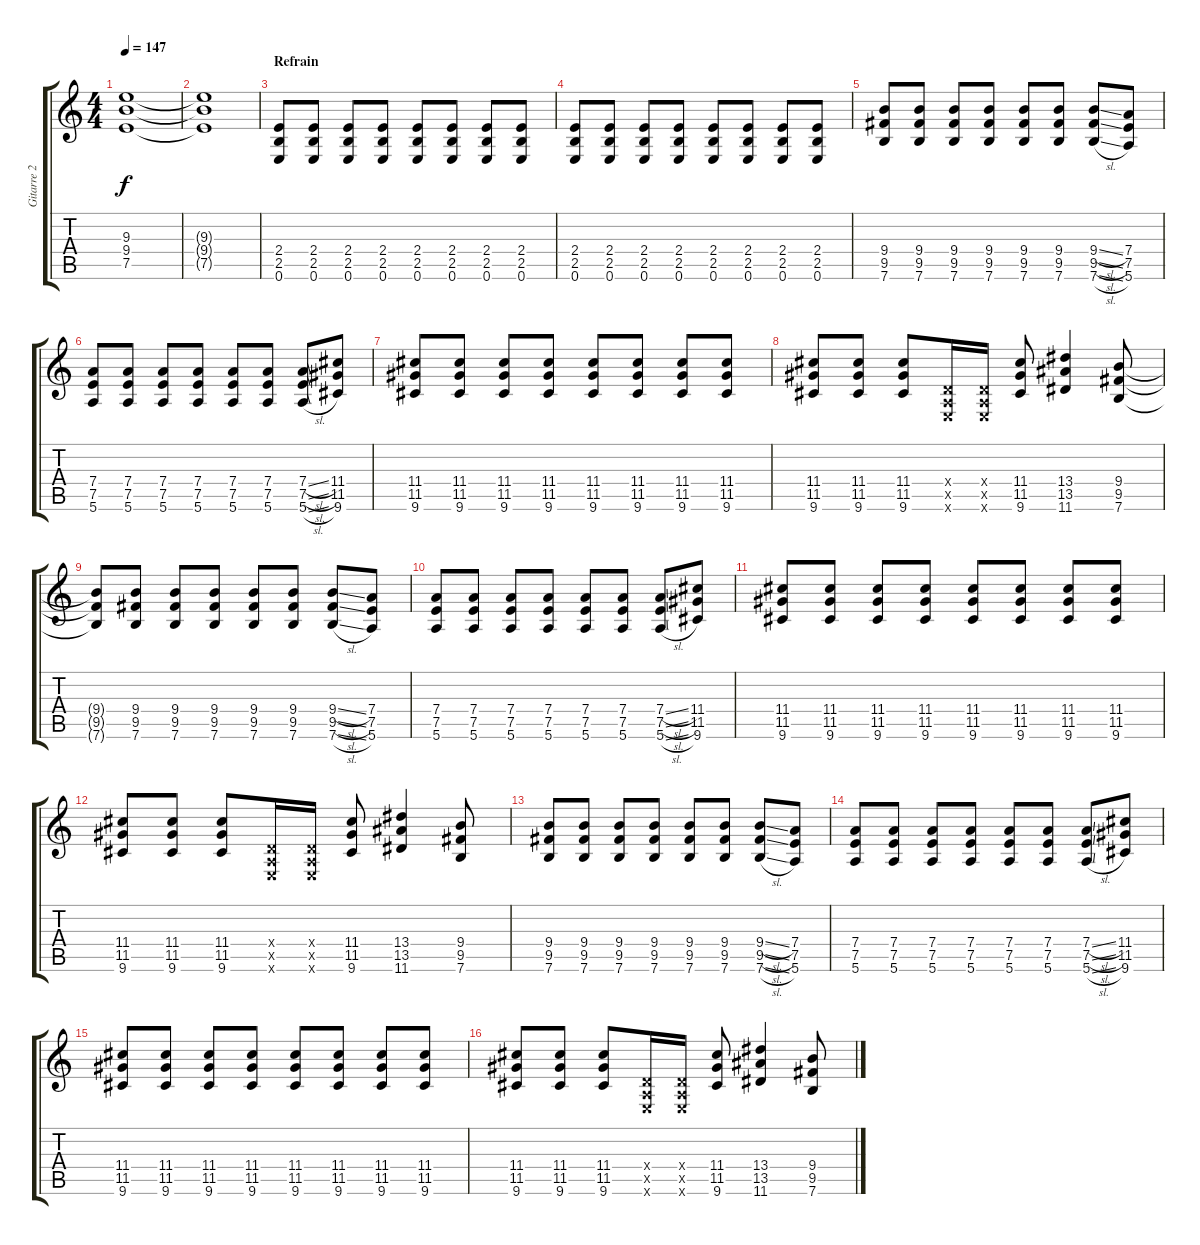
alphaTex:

\track ("Gitarre 2" "Gitarre 2") {instrument distortionguitar}
\staff {score tabs}
\tuning (E4 B3 G3 D3 A2 E2) {hide}
\ts (4 4)
\tempo 147
\clef g2
\ks c
(9.3 9.4 7.5).1{dy f} |
(9.3{t} 9.4{t} 7.5{t}).1 |
\section ("" "Refrain")
(2.4 2.5 0.6).8 (2.4 2.5 0.6).8 (2.4 2.5 0.6).8 (2.4 2.5 0.6).8 (2.4 2.5 0.6).8 (2.4 2.5 0.6).8 (2.4 2.5 0.6).8 (2.4 2.5 0.6).8 |
(2.4 2.5 0.6).8{volume 13} (2.4 2.5 0.6).8 (2.4 2.5 0.6).8 (2.4 2.5 0.6).8 (2.4 2.5 0.6).8 (2.4 2.5 0.6).8 (2.4 2.5 0.6).8 (2.4 2.5 0.6).8 |
(9.4 9.5 7.6).8 (9.4 9.5 7.6).8 (9.4 9.5 7.6).8 (9.4 9.5 7.6).8 (9.4 9.5 7.6).8 (9.4 9.5 7.6).8 (9.4{sl} 9.5{sl} 7.6{sl}).8 (7.4 7.5 5.6).8 |
(7.4 7.5 5.6).8 (7.4 7.5 5.6).8 (7.4 7.5 5.6).8 (7.4 7.5 5.6).8 (7.4 7.5 5.6).8 (7.4 7.5 5.6).8 (7.4{sl} 7.5{sl} 5.6{sl}).8 (11.4 11.5 9.6).8 |
(11.4 11.5 9.6).8 (11.4 11.5 9.6).8 (11.4 11.5 9.6).8 (11.4 11.5 9.6).8 (11.4 11.5 9.6).8 (11.4 11.5 9.6).8 (11.4 11.5 9.6).8 (11.4 11.5 9.6).8 |
(11.4 11.5 9.6).8 (11.4 11.5 9.6).8 (11.4 11.5 9.6).8 (0.4{x} 0.5{x} 0.6{x}).16 (0.4{x} 0.5{x} 0.6{x}).16 (11.4 11.5 9.6).8 (13.4 13.5 11.6).4 (9.4 9.5 7.6).8 |
(9.4{t} 9.5{t} 7.6{t}).8 (9.4 9.5 7.6).8 (9.4 9.5 7.6).8 (9.4 9.5 7.6).8 (9.4 9.5 7.6).8 (9.4 9.5 7.6).8 (9.4{sl} 9.5{sl} 7.6{sl}).8 (7.4 7.5 5.6).8 |
(7.4 7.5 5.6).8 (7.4 7.5 5.6).8 (7.4 7.5 5.6).8 (7.4 7.5 5.6).8 (7.4 7.5 5.6).8 (7.4 7.5 5.6).8 (7.4{sl} 7.5{sl} 5.6{sl}).8 (11.4 11.5 9.6).8 |
(11.4 11.5 9.6).8 (11.4 11.5 9.6).8 (11.4 11.5 9.6).8 (11.4 11.5 9.6).8 (11.4 11.5 9.6).8 (11.4 11.5 9.6).8 (11.4 11.5 9.6).8 (11.4 11.5 9.6).8 |
(11.4 11.5 9.6).8 (11.4 11.5 9.6).8 (11.4 11.5 9.6).8 (0.4{x} 0.5{x} 0.6{x}).16 (0.4{x} 0.5{x} 0.6{x}).16 (11.4 11.5 9.6).8 (13.4 13.5 11.6).4 (9.4 9.5 7.6).8 |
(9.4 9.5 7.6).8 (9.4 9.5 7.6).8 (9.4 9.5 7.6).8 (9.4 9.5 7.6).8 (9.4 9.5 7.6).8 (9.4 9.5 7.6).8 (9.4{sl} 9.5{sl} 7.6{sl}).8 (7.4 7.5 5.6).8 |
(7.4 7.5 5.6).8 (7.4 7.5 5.6).8 (7.4 7.5 5.6).8 (7.4 7.5 5.6).8 (7.4 7.5 5.6).8 (7.4 7.5 5.6).8 (7.4{sl} 7.5{sl} 5.6{sl}).8 (11.4 11.5 9.6).8 |
(11.4 11.5 9.6).8 (11.4 11.5 9.6).8 (11.4 11.5 9.6).8 (11.4 11.5 9.6).8 (11.4 11.5 9.6).8 (11.4 11.5 9.6).8 (11.4 11.5 9.6).8 (11.4 11.5 9.6).8 |
(11.4 11.5 9.6).8 (11.4 11.5 9.6).8 (11.4 11.5 9.6).8 (0.4{x} 0.5{x} 0.6{x}).16 (0.4{x} 0.5{x} 0.6{x}).16 (11.4 11.5 9.6).8 (13.4 13.5 11.6).4 (9.4 9.5 7.6).8
